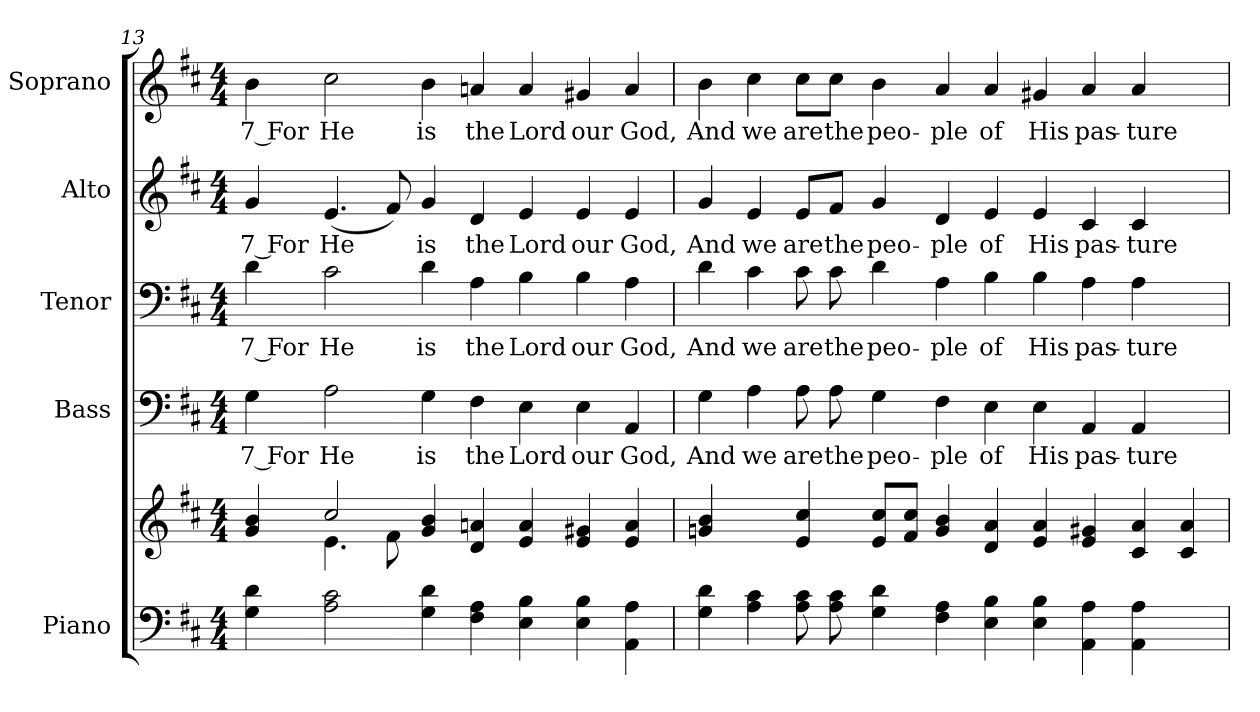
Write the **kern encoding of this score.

**kern	**kern	**kern	**text	**kern	**text	**kern	**text	**kern	**text
*part5	*part5	*part4	*part4	*part3	*part3	*part2	*part2	*part1	*part1
*staff6	*staff5	*staff4	*staff4	*staff3	*staff3	*staff2	*staff2	*staff1	*staff1
*I"Piano	*	*I"Bass	*	*I"Tenor	*	*I"Alto	*	*I"Soprano	*
*I'Pno.	*	*I'B.	*	*I'T.	*	*I'A.	*	*I'S.	*
!!LO:PB:g=z
*clefF4	*clefG2	*clefF4	*	*clefF4	*	*clefG2	*	*clefG2	*
*k[f#c#]	*k[f#c#]	*k[f#c#]	*	*k[f#c#]	*	*k[f#c#]	*	*k[f#c#]	*
*D:	*D:	*D:	*	*D:	*	*D:	*	*D:	*
*M4/4	*M4/4	*M4/4	*	*M4/4	*	*M4/4	*	*M4/4	*
=13	=13	=13	=13	=13	=13	=13	=13	=13	=13
*	*^	*	*	*	*	*	*	*	*
!	!	!	!	!LO:LY:b:color=#000000	!	!	!	!	!	!
!	!	!	!	!	!	!LO:LY:b:color=#000000	!	!	!	!
!	!	!	!	!	!	!	!	!LO:LY:b:color=#000000	!	!
!	!	!	!	!	!	!	!	!	!	!LO:LY:b:color=#000000
4Gi\ 4di	4gi/ 4bi	4ryy	4Gi\	7 For	4di\	7 For	4gi/	7 For	4bi\	7 For
!	!	!	!	!LO:LY:b:color=#000000	!	!	!	!	!	!
!	!	!	!	!	!	!LO:LY:b:color=#000000	!	!	!	!
!	!	!	!	!	!	!	!	!LO:LY:b:color=#000000	!	!
!	!	!	!	!	!	!	!	!	!	!LO:LY:b:color=#000000
2Ai\ 2c#i	(2cc#i/	4.ei\	2Ai\	He	2c#i\	He	(4.ei/	He	2cc#i\	He
.	.	8f#i\	.	.	.	.	8f#i/)	.	.	.
!	!	!	!	!LO:LY:b:color=#000000	!	!	!	!	!	!
!	!	!	!	!	!	!LO:LY:b:color=#000000	!	!	!	!
!	!	!	!	!	!	!	!	!LO:LY:b:color=#000000	!	!
!	!	!	!	!	!	!	!	!	!	!LO:LY:b:color=#000000
4Gi\ 4di	4gi/ 4bi	4ryy	4Gi\	is	4di\	is	4gi/	is	4bi\	is
!	!	!	!	!LO:LY:b:color=#000000	!	!	!	!	!	!
!	!	!	!	!	!	!LO:LY:b:color=#000000	!	!	!	!
!	!	!	!	!	!	!	!	!LO:LY:b:color=#000000	!	!
!	!	!	!	!	!	!	!	!	!	!LO:LY:b:color=#000000
4F#i\ 4Ai	4di/ 4ani	4ryy	4F#i\	the	4Ai\	the	4di/	the	4ani/	the
!	!	!	!	!LO:LY:b:color=#000000	!	!	!	!	!	!
!	!	!	!	!	!	!LO:LY:b:color=#000000	!	!	!	!
!	!	!	!	!	!	!	!	!LO:LY:b:color=#000000	!	!
!	!	!	!	!	!	!	!	!	!	!LO:LY:b:color=#000000
4Ei\ 4Bi	4ei/ 4ai	4ryy	4Ei\	Lord	4Bi\	Lord	4ei/	Lord	4ai/	Lord
!	!	!	!	!LO:LY:b:color=#000000	!	!	!	!	!	!
!	!	!	!	!	!	!LO:LY:b:color=#000000	!	!	!	!
!	!	!	!	!	!	!	!	!LO:LY:b:color=#000000	!	!
!	!	!	!	!	!	!	!	!	!	!LO:LY:b:color=#000000
4Ei\ 4Bi	4ei/ 4g#Xi	2ryy	4Ei\	our	4Bi\	our	4ei/	our	4g#Xi/	our
!	!	!	!	!LO:LY:b:color=#000000	!	!	!	!	!	!
!	!	!	!	!	!	!LO:LY:b:color=#000000	!	!	!	!
!	!	!	!	!	!	!	!	!LO:LY:b:color=#000000	!	!
!	!	!	!	!	!	!	!	!	!	!LO:LY:b:color=#000000
4AAi\ 4Ai	4ei/ 4ai	.	4AAi/	God,	4Ai\	God,	4ei/	God,	4ai/	God,
*	*v	*v	*	*	*	*	*	*	*	*
!!LO:PB:g=z
=14	=14	=14	=14	=14	=14	=14	=14	=14	=14
!	!	!	!LO:LY:b:color=#000000	!	!	!	!	!	!
!	!	!	!	!	!LO:LY:b:color=#000000	!	!	!	!
!	!	!	!	!	!	!	!LO:LY:b:color=#000000	!	!
!	!	!	!	!	!	!	!	!	!LO:LY:b:color=#000000
4Gi\ 4di	4gni/ 4bi	4Gi\	And	4di\	And	4gi/	And	4bi\	And
!	!	!	!LO:LY:b:color=#000000	!	!	!	!	!	!
!	!	!	!	!	!LO:LY:b:color=#000000	!	!	!	!
!	!	!	!	!	!	!	!LO:LY:b:color=#000000	!	!
!	!	!	!	!	!	!	!	!	!LO:LY:b:color=#000000
4Ai\ 4c#i	4ryy	4Ai\	we	4c#i\	we	4ei/	we	4cc#i\	we
!	!	!	!LO:LY:b:color=#000000	!	!	!	!	!	!
!	!	!	!	!	!LO:LY:b:color=#000000	!	!	!	!
!	!	!	!	!	!	!	!LO:LY:b:color=#000000	!	!
!	!	!	!	!	!	!	!	!	!LO:LY:b:color=#000000
8Ai\ 8c#i	4ei/ 4cc#i	8Ai\	are	8c#i\	are	8ei/L	are	8cc#i\L	are
!	!	!	!LO:LY:b:color=#000000	!	!	!	!	!	!
!	!	!	!	!	!LO:LY:b:color=#000000	!	!	!	!
!	!	!	!	!	!	!	!LO:LY:b:color=#000000	!	!
!	!	!	!	!	!	!	!	!	!LO:LY:b:color=#000000
8Ai\ 8c#i	.	8Ai\	the	8c#i\	the	8f#i/J	the	8cc#i\J	the
!	!	!	!LO:LY:b:color=#000000	!	!	!	!	!	!
!	!	!	!	!	!LO:LY:b:color=#000000	!	!	!	!
!	!	!	!	!	!	!	!LO:LY:b:color=#000000	!	!
!	!	!	!	!	!	!	!	!	!LO:LY:b:color=#000000
4Gi\ 4di	8ei/ 8cc#iL	4Gi\	peo-	4di\	peo-	4gi/	peo-	4bi\	peo-
.	8f#i/ 8cc#iJ	.	.	.	.	.	.	.	.
!	!	!	!LO:LY:b:color=#000000	!	!	!	!	!	!
!	!	!	!	!	!LO:LY:b:color=#000000	!	!	!	!
!	!	!	!	!	!	!	!LO:LY:b:color=#000000	!	!
!	!	!	!	!	!	!	!	!	!LO:LY:b:color=#000000
4F#i\ 4Ai	4gi/ 4bi	4F#i\	-ple	4Ai\	-ple	4di/	-ple	4ai/	-ple
!	!	!	!LO:LY:b:color=#000000	!	!	!	!	!	!
!	!	!	!	!	!LO:LY:b:color=#000000	!	!	!	!
!	!	!	!	!	!	!	!LO:LY:b:color=#000000	!	!
!	!	!	!	!	!	!	!	!	!LO:LY:b:color=#000000
4Ei\ 4Bi	4di/ 4ai	4Ei\	of	4Bi\	of	4ei/	of	4ai/	of
!	!	!	!LO:LY:b:color=#000000	!	!	!	!	!	!
!	!	!	!	!	!LO:LY:b:color=#000000	!	!	!	!
!	!	!	!	!	!	!	!LO:LY:b:color=#000000	!	!
!	!	!	!	!	!	!	!	!	!LO:LY:b:color=#000000
4Ei\ 4Bi	4ei/ 4ai	4Ei\	His	4Bi\	His	4ei/	His	4g#Xi/	His
!	!	!	!LO:LY:b:color=#000000	!	!	!	!	!	!
!	!	!	!	!	!LO:LY:b:color=#000000	!	!	!	!
!	!	!	!	!	!	!	!LO:LY:b:color=#000000	!	!
!	!	!	!	!	!	!	!	!	!LO:LY:b:color=#000000
4AAi\ 4Ai	4ei/ 4g#Xi	4AAi/	pas-	4Ai\	pas-	4c#i/	pas-	4ai/	pas-
!	!	!	!LO:LY:b:color=#000000	!	!	!	!	!	!
!	!	!	!	!	!LO:LY:b:color=#000000	!	!	!	!
!	!	!	!	!	!	!	!LO:LY:b:color=#000000	!	!
!	!	!	!	!	!	!	!	!	!LO:LY:b:color=#000000
4AAi\ 4Ai	4c#i/ 4ai	4AAi/	-ture	4Ai\	-ture	4c#i/	-ture	4ai/	-ture
4ryy	4c#i/ 4ai	4ryy	.	4ryy	.	4ryy	.	4ryy	.
=	=	=	=	=	=	=	=	=	=
*-	*-	*-	*-	*-	*-	*-	*-	*-	*-
